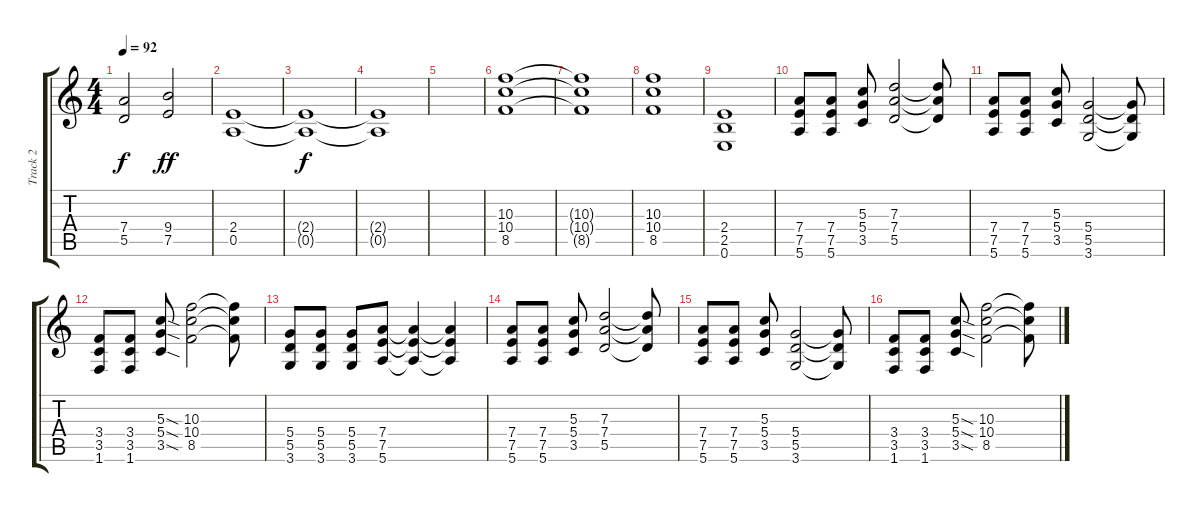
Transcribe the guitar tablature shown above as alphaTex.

\track ("Track 2" "Track 2") {instrument acousticguitarsteel}
\staff {score tabs}
\tuning (E4 B3 G3 D3 A2 E2) {hide}
\ts (4 4)
\tempo 92
\clef g2
\ks c
(7.4{t} 5.5{t}).2{dy f} (9.4 7.5).2{dy ff} |
(2.4 0.5).1 |
(2.4{t} 0.5{t}).1{dy f} |
(2.4{t} 0.5{t}).1 |
|
(10.3 10.4 8.5).1 |
(10.3{t} 10.4{t} 8.5{t}).1 |
(10.3 10.4 8.5).1 |
(2.4 2.5 0.6).1 |
(7.4 7.5 5.6).8 (7.4 7.5 5.6).8 (5.3 5.4 3.5).8 (7.3 7.4 5.5).2 (7.3{t} 7.4{t} 5.5{t}).8 |
(7.4 7.5 5.6).8 (7.4 7.5 5.6).8 (5.3 5.4 3.5).8 (5.4 5.5 3.6).2 (5.4{t} 5.5{t} 3.6{t}).8 |
(3.4 3.5 1.6).8 (3.4 3.5 1.6).8 (5.3{sod} 5.4{sod} 3.5{sod}).8 (10.3 10.4 8.5).2 (10.3{t} 10.4{t} 8.5{t}).8 |
(5.4 5.5 3.6).8 (5.4 5.5 3.6).8 (5.4 5.5 3.6).8 (7.4 7.5 5.6).8 (7.4{t} 7.5{t} 5.6{t}).4 (7.4{t} 7.5{t} 5.6{t}).4 |
(7.4 7.5 5.6).8 (7.4 7.5 5.6).8 (5.3 5.4 3.5).8 (7.3 7.4 5.5).2 (7.3{t} 7.4{t} 5.5{t}).8 |
(7.4 7.5 5.6).8 (7.4 7.5 5.6).8 (5.3 5.4 3.5).8 (5.4 5.5 3.6).2 (5.4{t} 5.5{t} 3.6{t}).8 |
(3.4 3.5 1.6).8 (3.4 3.5 1.6).8 (5.3{sod} 5.4{sod} 3.5{sod}).8 (10.3 10.4 8.5).2 (10.3{t} 10.4{t} 8.5{t}).8
